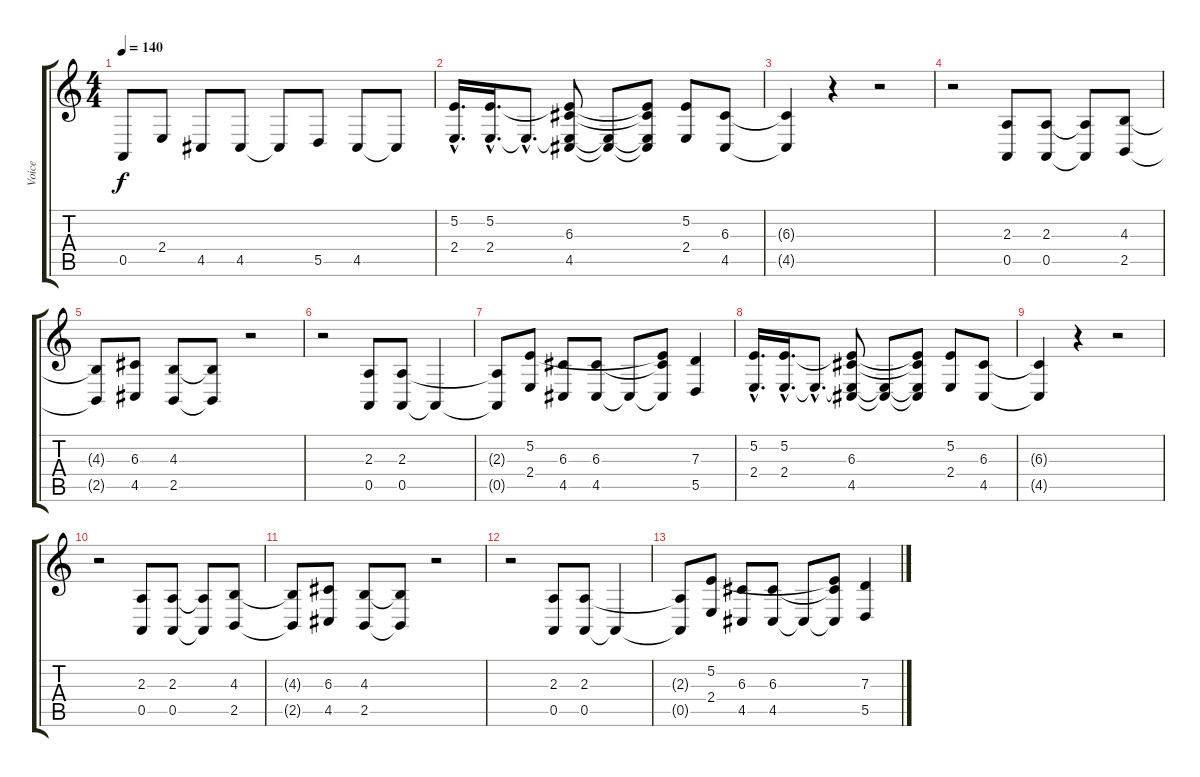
\track ("Voice" "Voice") {instrument lead1square}
\staff {score tabs}
\tuning (E4 B3 G3 D3 A2 E2) {hide}
\ts (4 4)
\tempo 140
\clef g2
\ks c
0.5{t}.8{dy f} 2.4.8 4.5.8 4.5.8 4.5{t}.8 5.5.8 4.5.8 4.5{t}.8 |
(5.2{hac} 2.4{hac}).16{d volume 16} (5.2{hac} 2.4{hac}).16{d} 2.4{hac t}.8{d} (5.2{t} 6.3 2.4{t} 4.5).8 (2.4{t} 4.5{t}).8 (5.2{t} 6.3{t} 2.4{t} 4.5{t}).8 (5.2 2.4).8 (6.3 4.5).8 |
(6.3{t} 4.5{t}).4 r.4 r.2 |
r.2 (2.3 0.5).8 (2.3 0.5).8 (2.3{t} 0.5{t}).8 (4.3 2.5).8 |
(4.3{t} 2.5{t}).8 (6.3 4.5).8 (4.3 2.5).8 (4.3{t} 2.5{t}).8 r.2 |
r.2 (2.3 0.5).8 (2.3 0.5).8 0.5{t}.4 |
(2.3{t} 0.5{t}).8 (5.2 2.4).8 (6.3 4.5).8 (6.3 4.5).8 4.5{t}.8 (5.2{t} 6.3{t} 4.5{t}).8 (7.3 5.5).4 |
(5.2{hac} 2.4{hac}).16{d volume 16} (5.2{hac} 2.4{hac}).16{d} 2.4{hac t}.8{d} (5.2{t} 6.3 2.4{t} 4.5).8 (2.4{t} 4.5{t}).8 (5.2{t} 6.3{t} 2.4{t} 4.5{t}).8 (5.2 2.4).8 (6.3 4.5).8 |
(6.3{t} 4.5{t}).4 r.4 r.2 |
r.2 (2.3 0.5).8 (2.3 0.5).8 (2.3{t} 0.5{t}).8 (4.3 2.5).8 |
(4.3{t} 2.5{t}).8 (6.3 4.5).8 (4.3 2.5).8 (4.3{t} 2.5{t}).8 r.2 |
r.2 (2.3 0.5).8 (2.3 0.5).8 0.5{t}.4 |
(2.3{t} 0.5{t}).8 (5.2 2.4).8 (6.3 4.5).8 (6.3 4.5).8 4.5{t}.8 (5.2{t} 6.3{t} 4.5{t}).8 (7.3 5.5).4
